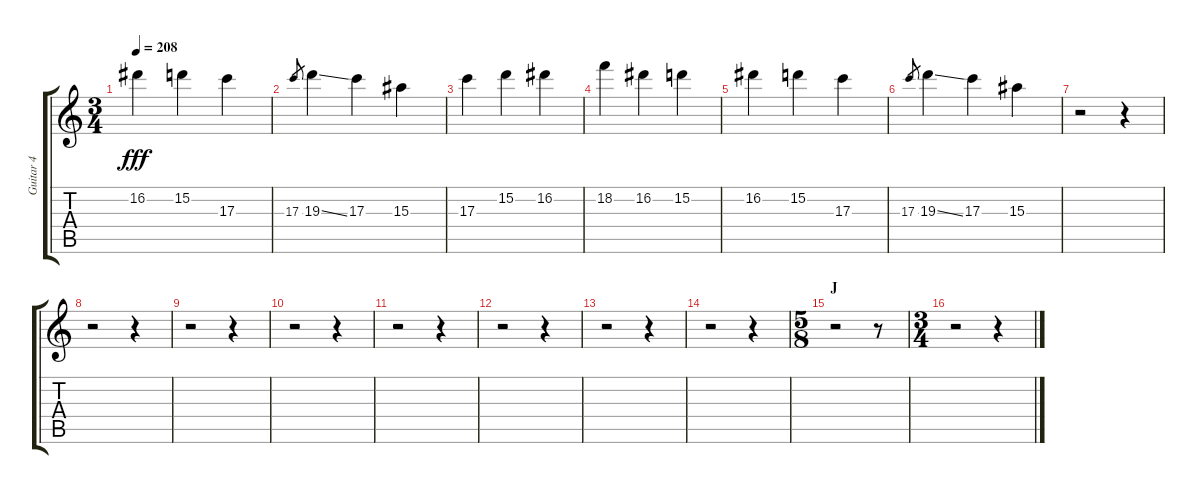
\track ("Guitar 4" "Guitar 4") {instrument distortionguitar}
\staff {score tabs}
\tuning (E4 B3 G3 D3 A2 E2) {hide}
\ts (3 4)
\tempo 208
\clef g2
\ks c
16.2.4{dy fff} 15.2.4 17.3.4 |
17.3.8{gr} 19.3{ss}.4 17.3.4 15.3.4 |
17.3.4 15.2.4 16.2.4 |
18.2.4 16.2.4 15.2.4 |
16.2.4 15.2.4 17.3.4 |
17.3.8{gr} 19.3{ss}.4 17.3.4 15.3.4 |
r.2 r.4 |
r.2 r.4 |
r.2 r.4 |
r.2 r.4 |
r.2 r.4 |
r.2 r.4 |
r.2 r.4 |
r.2 r.4 |
\ts (5 8)
\section ("" "J")
r.2 r.8 |
\ts (3 4)
r.2 r.4
